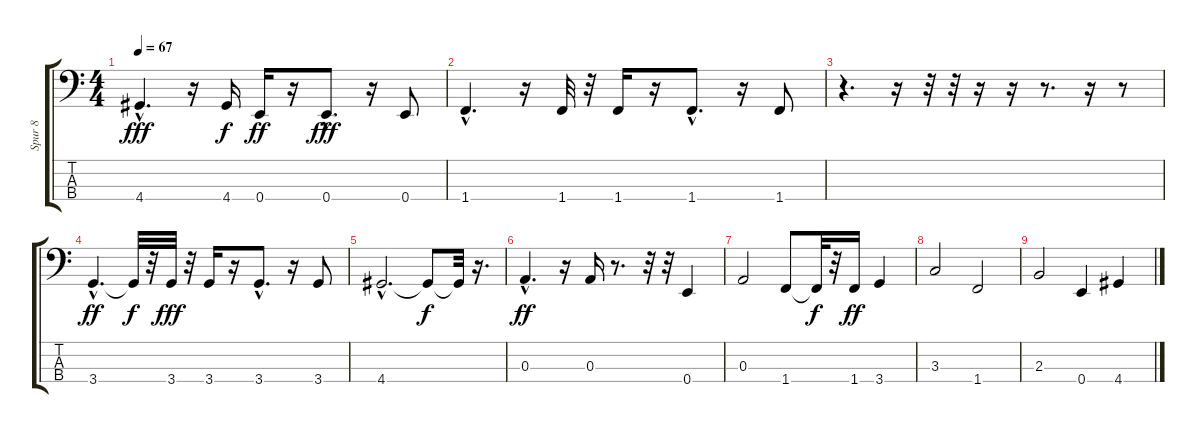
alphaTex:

\track ("Spur 8" "Spur 8") {instrument electricbassfinger}
\staff {score tabs}
\tuning (G2 D2 A1 E1) {hide}
\ts (4 4)
\tempo 67
\clef f4
\ks c
4.4{hac}.4{d dy fff} r.16 4.4.16{dy f} 0.4.16{dy ff} r.16 0.4{hac}.8{d dy fff} r.16 0.4.8 |
1.4{hac}.4{d} r.16 1.4.32 r.32 1.4.16 r.16 1.4{hac}.8{d} r.16 1.4.8 |
r.4{d} r.16 r.32 r.32 r.16 r.16 r.8{d} r.16 r.8 |
3.4{hac}.4{d dy ff} 3.4{t}.32{dy f} r.32 3.4.32{dy fff} r.32 3.4.16 r.16 3.4{hac}.8{d} r.16 3.4.8 |
4.4{hac}.2{d} 4.4{t}.8{dy f} 4.4{t}.32 r.16{d} |
0.3{hac}.4{d dy ff} r.16 0.3.16 r.8{d} r.32 r.32 0.4.4 |
0.3.2 1.4.8 1.4{t}.32{dy f} r.32 1.4.16{dy ff} 3.4.4 |
3.3.2 1.4.2 |
2.3.2 0.4.4 4.4.4
